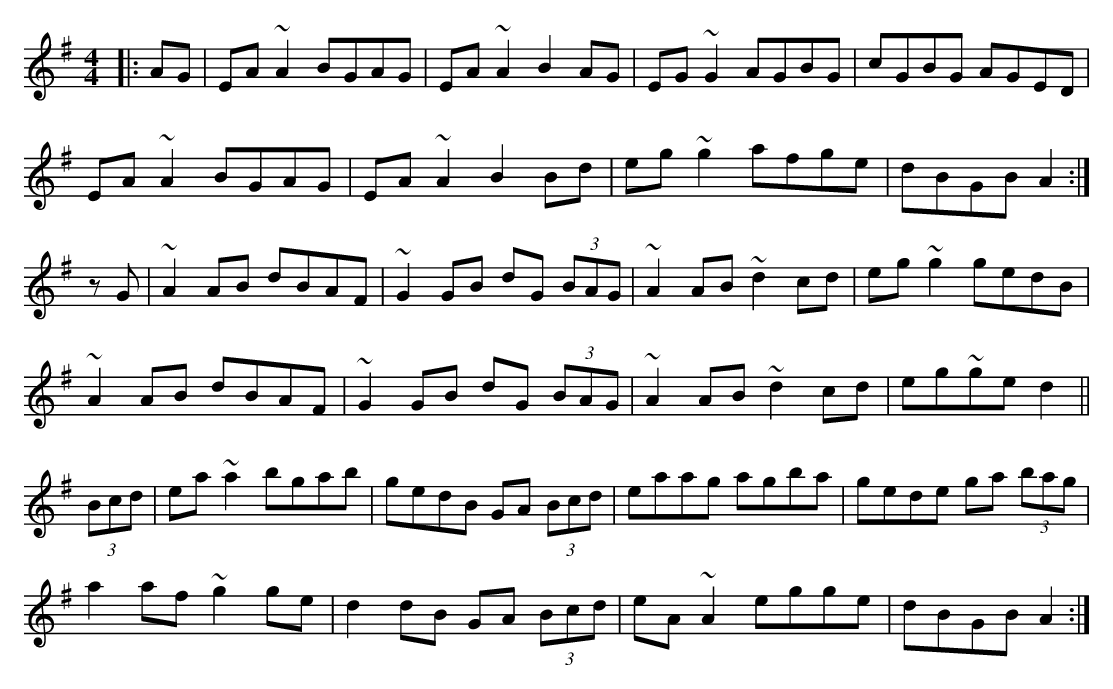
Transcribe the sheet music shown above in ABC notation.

X:1
M:4/4
K:Ador
|:AG|EA~A2 BGAG|EA~A2 B2AG|EG~G2 AGBG|cGBG AGED|
EA~A2 BGAG|EA~A2 B2Bd|eg~g2 afge|dBGB A2:|
zG|~A2AB dBAF|~G2GB dG (3BAG|~A2AB ~d2cd|eg~g2 gedB|
~A2AB dBAF|~G2GB dG (3BAG|~A2AB ~d2cd|eg~ge d2||
(3Bcd|ea~a2 bgab|gedB GA (3Bcd|eaag agba|gede ga (3bag|
a2af ~g2ge|d2dB GA (3Bcd|eA~A2 egge|dBGB A2:|
